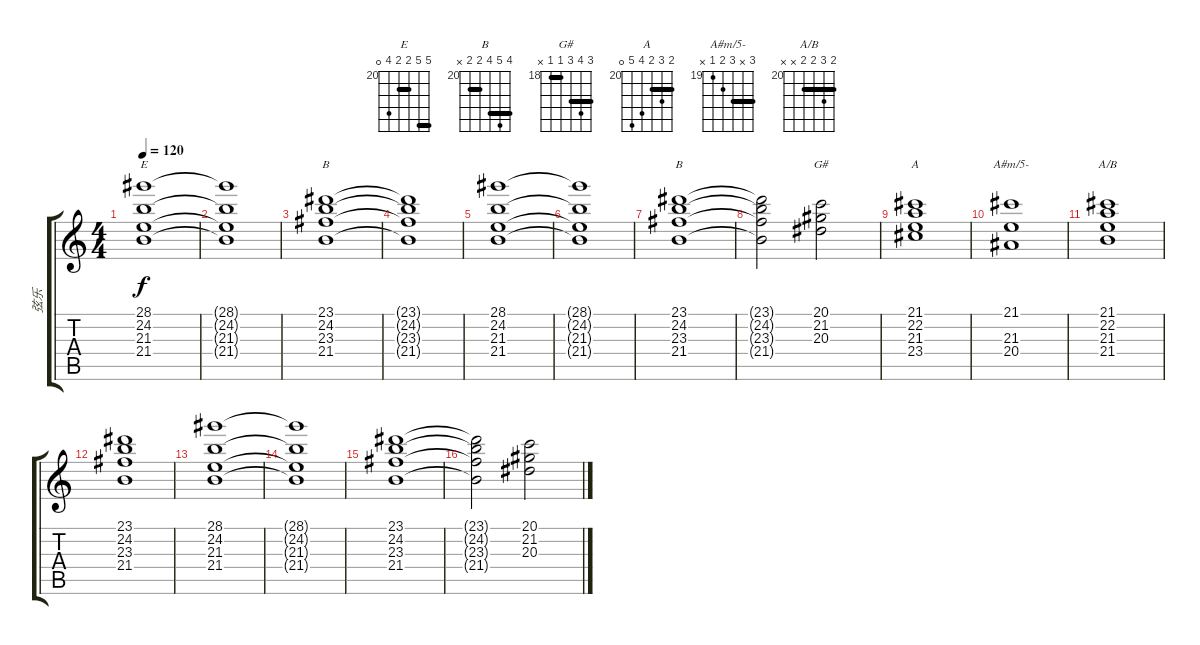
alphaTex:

\track ("弦乐" "弦乐") {instrument synthstrings1}
\staff {score tabs}
\tuning (E4 B3 G3 D3 A2 E2) {hide}
\chord ("E" 24 24 21 21 23 0) {firstfret 20 barre (21 24)}
\chord ("B" 23 24 23 21 x x) {firstfret 20 barre 23}
\chord ("B" 23 24 23 21 21 x) {firstfret 20 barre (21 23)}
\chord ("G#" 20 21 20 18 18 x) {firstfret 18 barre (18 20)}
\chord ("A" 21 22 21 23 24 0) {firstfret 20 barre 21}
\chord ("A#m/5-" 21 x 21 20 19 x) {firstfret 19 barre 21}
\chord ("A/B" 21 22 21 21 x x) {firstfret 20 barre 21}
\ts (4 4)
\tempo 120
\clef g2
\ks c
(28.1 24.2 21.3 21.4).1{ch "E" dy f} |
(28.1{t} 24.2{t} 21.3{t} 21.4{t}).1 |
(23.1 24.2 23.3 21.4).1{ch "B"} |
(23.1{t} 24.2{t} 23.3{t} 21.4{t}).1 |
(28.1 24.2 21.3 21.4).1 |
(28.1{t} 24.2{t} 21.3{t} 21.4{t}).1 |
(23.1 24.2 23.3 21.4).1{ch "B"} |
(23.1{t} 24.2{t} 23.3{t} 21.4{t}).2 (20.1 21.2 20.3).2{ch "G#"} |
(21.1 22.2 21.3 23.4).1{ch "A"} |
(21.1 21.3 20.4).1{ch "A#m/5-"} |
(21.1 22.2 21.3 21.4).1{ch "A/B"} |
(23.1 24.2 23.3 21.4).1 |
(28.1 24.2 21.3 21.4).1 |
(28.1{t} 24.2{t} 21.3{t} 21.4{t}).1 |
(23.1 24.2 23.3 21.4).1 |
(23.1{t} 24.2{t} 23.3{t} 21.4{t}).2 (20.1 21.2 20.3).2
